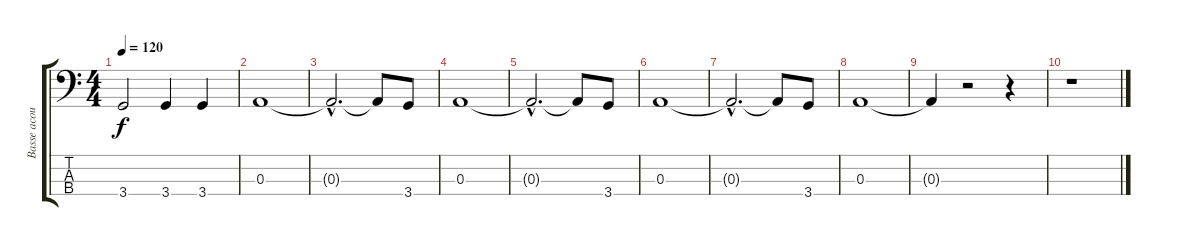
\track ("Basse acoustique   " "Basse acou") {instrument acousticbass}
\staff {score tabs}
\tuning (G2 D2 A1 E1) {hide}
\ts (4 4)
\tempo 120
\clef f4
\ks c
3.4{t}.2{dy f} 3.4.4 3.4.4 |
0.3.1 |
0.3{hac t}.2{d} 0.3{t}.8 3.4.8 |
0.3.1 |
0.3{hac t}.2{d} 0.3{t}.8 3.4.8 |
0.3.1 |
0.3{hac t}.2{d} 0.3{t}.8 3.4.8 |
0.3.1 |
0.3{t}.4 r.2 r.4 |
r.1
